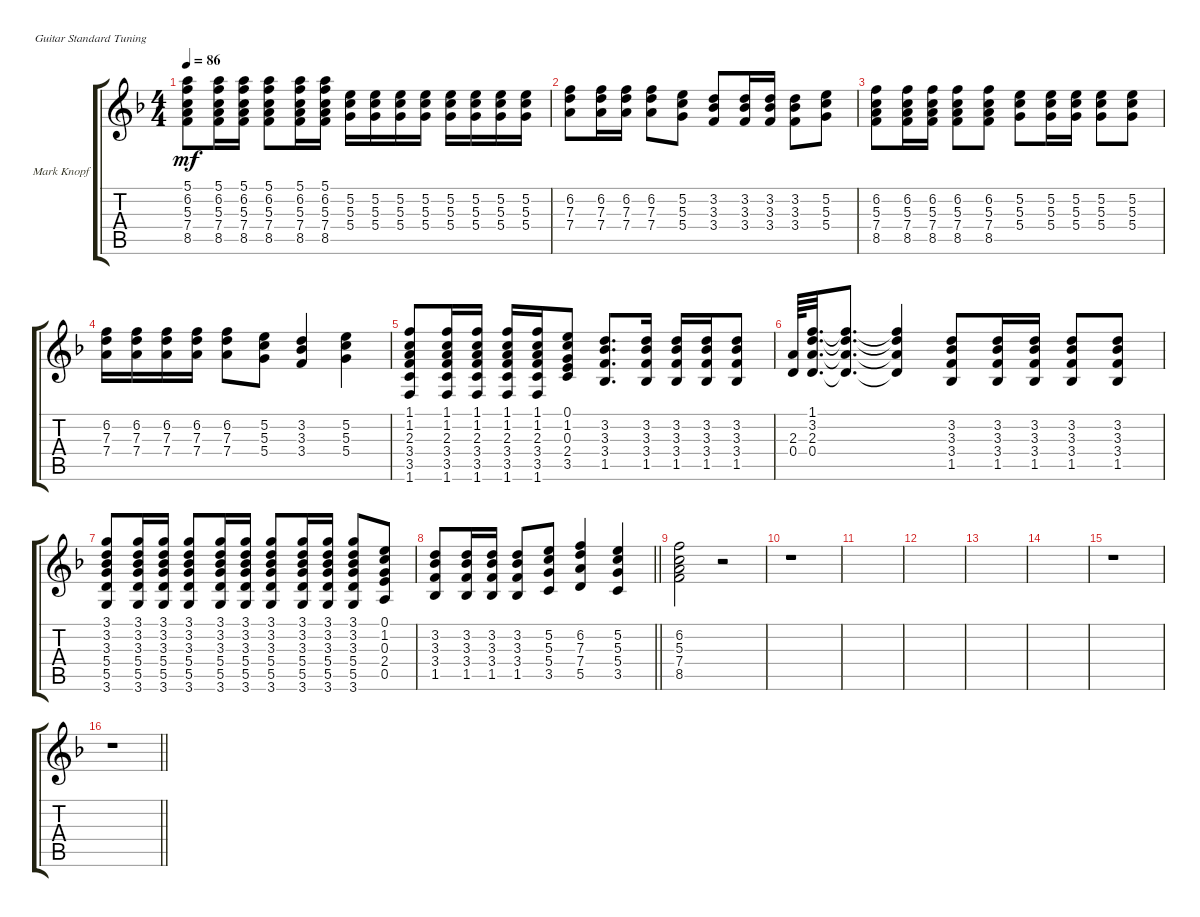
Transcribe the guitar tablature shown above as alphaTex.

\bracketExtendMode groupsimilarinstruments
\firstSystemTrackNameOrientation horizontal
\otherSystemsTrackNameOrientation horizontal
\track ("Mark Knopfler - Gtr. 2" "Mark Knopf") {instrument acousticguitarsteel}
\staff {score tabs}
\tuning (E4 B3 G3 D3 A2 E2)
\ts (4 4)
\tempo 86
\clef g2
\ks f
(5.1 6.2 5.3 7.4 8.5).8{dy mf} (5.1 6.2 5.3 7.4 8.5).16 (5.1 6.2 5.3 7.4 8.5).16 (5.1 6.2 5.3 7.4 8.5).8 (5.1 6.2 5.3 7.4 8.5).16 (5.1 6.2 5.3 7.4 8.5).16 (5.2 5.3 5.4).16 (5.2 5.3 5.4).16 (5.2 5.3 5.4).16 (5.2 5.3 5.4).16 (5.2 5.3 5.4).16 (5.2 5.3 5.4).16 (5.2 5.3 5.4).16 (5.2 5.3 5.4).16 |
(6.2 7.3 7.4).8 (6.2 7.3 7.4).16 (6.2 7.3 7.4).16 (6.2 7.3 7.4).8 (5.2 5.3 5.4).8 (3.2 3.3 3.4).8 (3.2 3.3 3.4).16 (3.2 3.3 3.4).16 (3.2 3.3 3.4).8 (5.2 5.3 5.4).8 |
(6.2 5.3 7.4 8.5).8 (6.2 5.3 7.4 8.5).16 (6.2 5.3 7.4 8.5).16 (6.2 5.3 7.4 8.5).8 (6.2 5.3 7.4 8.5).8 (5.2 5.3 5.4).8 (5.2 5.3 5.4).16 (5.2 5.3 5.4).16 (5.2 5.3 5.4).8 (5.2 5.3 5.4).8 |
(6.2 7.3 7.4).16 (6.2 7.3 7.4).16 (6.2 7.3 7.4).16 (6.2 7.3 7.4).16 (6.2 7.3 7.4).8 (5.2 5.3 5.4).8 (3.2 3.3 3.4).4 (5.2 5.3 5.4).4 |
(1.1 1.2 2.3 3.4 3.5 1.6).8 (1.1 1.2 2.3 3.4 3.5 1.6).16 (1.1 1.2 2.3 3.4 3.5 1.6).16 (1.1 1.2 2.3 3.4 3.5 1.6).16 (1.1 1.2 2.3 3.4 3.5 1.6).16 (0.1 1.2 0.3 2.4 3.5).8 (3.2 3.3 3.4 1.5).8{d} (3.2 3.3 3.4 1.5).16 (3.2 3.3 3.4 1.5).16 (3.2 3.3 3.4 1.5).16 (3.2 3.3 3.4 1.5).8 |
(2.3 0.4).64 (1.1 3.2 2.3 0.4).32{d} (1.1{t} 3.2{t} 2.3{t} 0.4{t}).8{d} (1.1{t} 3.2{t} 2.3{t} 0.4{t}).4 (3.2 3.3 3.4 1.5).8 (3.2 3.3 3.4 1.5).16 (3.2 3.3 3.4 1.5).16 (3.2 3.3 3.4 1.5).8 (3.2 3.3 3.4 1.5).8 |
(3.1 3.2 3.3 5.4 5.5 3.6).8 (3.1 3.2 3.3 5.4 5.5 3.6).16 (3.1 3.2 3.3 5.4 5.5 3.6).16 (3.1 3.2 3.3 5.4 5.5 3.6).8 (3.1 3.2 3.3 5.4 5.5 3.6).16 (3.1 3.2 3.3 5.4 5.5 3.6).16 (3.1 3.2 3.3 5.4 5.5 3.6).8 (3.1 3.2 3.3 5.4 5.5 3.6).16 (3.1 3.2 3.3 5.4 5.5 3.6).16 (3.1 3.2 3.3 5.4 5.5 3.6).8 (0.1 1.2 0.3 2.4 0.5).8 |
\barLineRight lightlight
(3.2 3.3 3.4 1.5).8 (3.2 3.3 3.4 1.5).16 (3.2 3.3 3.4 1.5).16 (3.2 3.3 3.4 1.5).8 (5.2 5.3 5.4 3.5).8 (6.2 7.3 7.4 5.5).4 (5.2 5.3 5.4 3.5).4 |
\section ("" "")
(6.2 5.3 7.4 8.5).2 r.2 |
r.1 |
|
|
|
|
r.1 |
\barLineRight lightlight
r.1
